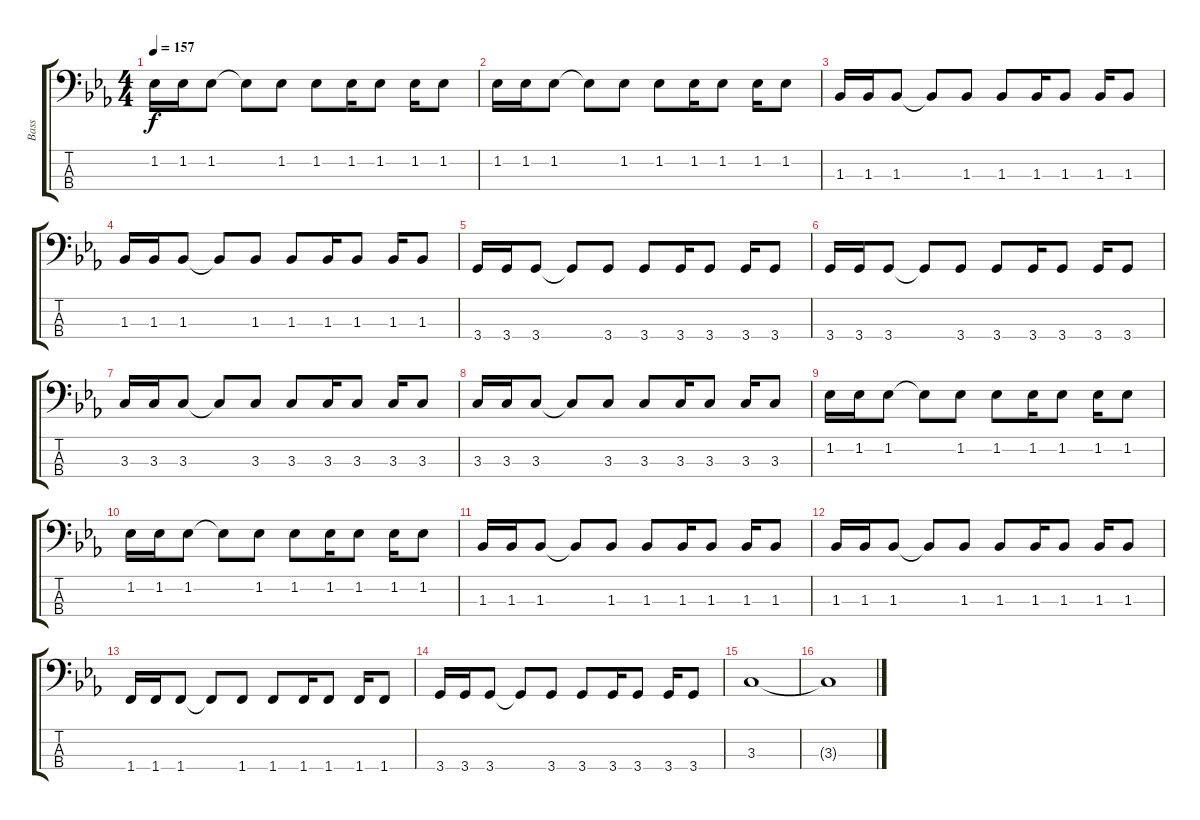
\track ("Bass" "Bass") {instrument electricbasspick}
\staff {score tabs}
\tuning (G2 D2 A1 E1) {hide}
\ts (4 4)
\tempo 157
\clef f4
\ks eb
1.2.16{dy f} 1.2.16 1.2.8 1.2{t}.8 1.2.8 1.2.8 1.2.16 1.2.8 1.2.16 1.2.8 |
1.2.16 1.2.16 1.2.8 1.2{t}.8 1.2.8 1.2.8 1.2.16 1.2.8 1.2.16 1.2.8 |
1.3.16 1.3.16 1.3.8 1.3{t}.8 1.3.8 1.3.8 1.3.16 1.3.8 1.3.16 1.3.8 |
1.3.16 1.3.16 1.3.8 1.3{t}.8 1.3.8 1.3.8 1.3.16 1.3.8 1.3.16 1.3.8 |
3.4.16 3.4.16 3.4.8 3.4{t}.8 3.4.8 3.4.8 3.4.16 3.4.8 3.4.16 3.4.8 |
3.4.16 3.4.16 3.4.8 3.4{t}.8 3.4.8 3.4.8 3.4.16 3.4.8 3.4.16 3.4.8 |
3.3.16 3.3.16 3.3.8 3.3{t}.8 3.3.8 3.3.8 3.3.16 3.3.8 3.3.16 3.3.8 |
3.3.16 3.3.16 3.3.8 3.3{t}.8 3.3.8 3.3.8 3.3.16 3.3.8 3.3.16 3.3.8 |
1.2.16 1.2.16 1.2.8 1.2{t}.8 1.2.8 1.2.8 1.2.16 1.2.8 1.2.16 1.2.8 |
1.2.16 1.2.16 1.2.8 1.2{t}.8 1.2.8 1.2.8 1.2.16 1.2.8 1.2.16 1.2.8 |
1.3.16 1.3.16 1.3.8 1.3{t}.8 1.3.8 1.3.8 1.3.16 1.3.8 1.3.16 1.3.8 |
1.3.16 1.3.16 1.3.8 1.3{t}.8 1.3.8 1.3.8 1.3.16 1.3.8 1.3.16 1.3.8 |
1.4.16 1.4.16 1.4.8 1.4{t}.8 1.4.8 1.4.8 1.4.16 1.4.8 1.4.16 1.4.8 |
3.4.16 3.4.16 3.4.8 3.4{t}.8 3.4.8 3.4.8 3.4.16 3.4.8 3.4.16 3.4.8 |
3.3.1 |
3.3{t}.1
